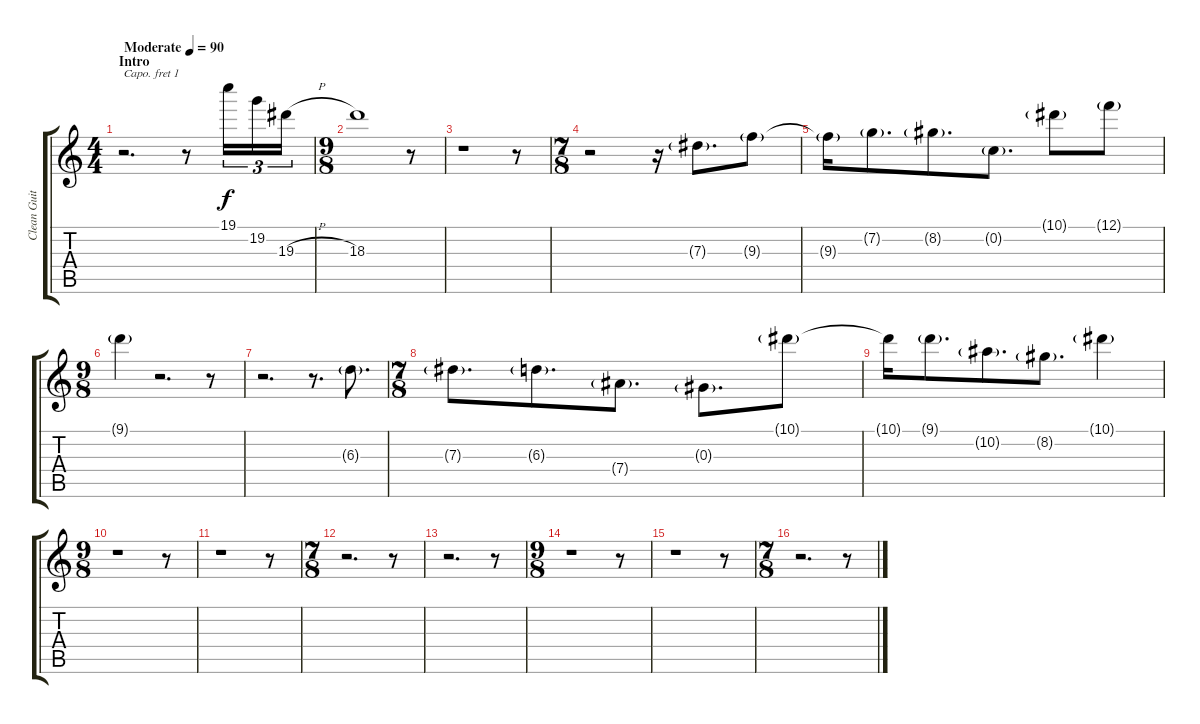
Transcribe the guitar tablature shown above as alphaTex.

\track ("Clean Guitar Left" "Clean Guit") {instrument electricguitarjazz}
\staff {score tabs}
\capo 1
\tuning (E4 B3 G3 D3 A2 E2) {hide}
\ts (4 4)
\section ("" "Intro")
\tempo (90 "Moderate")
\clef g2
\ks c
r.2{d dy f instrument electricguitarjazz} r.8 19.1.16{tu (3 2)} 19.2.16{tu (3 2)} 19.3{h}.16{tu (3 2)} |
\ts (9 8)
18.3.1 r.8 |
r.1 r.8 |
\ts (7 8)
r.2 r.16 7.3{g}.8{d} 9.3{g}.8 |
9.3{g t}.16 7.2{g}.8{d} 8.2{g}.8{d} 0.2{g}.8{d} 10.1{g}.8 12.1{g}.8 |
\ts (9 8)
9.1{g}.4 r.2{d} r.8 |
r.2{d} r.8{d} 6.3{g}.8{d} |
\ts (7 8)
7.3{g}.8{d} 6.3{g}.8{d} 7.4{g}.8{d} 0.3{g}.8{d} 10.1{g}.8 |
10.1{t}.16 9.1{g}.8{d} 10.2{g}.8{d} 8.2{g}.8{d} 10.1{g}.4 |
\ts (9 8)
r.1 r.8 |
r.1 r.8 |
\ts (7 8)
r.2{d} r.8 |
r.2{d} r.8 |
\ts (9 8)
r.1 r.8 |
r.1 r.8 |
\ts (7 8)
r.2{d} r.8
